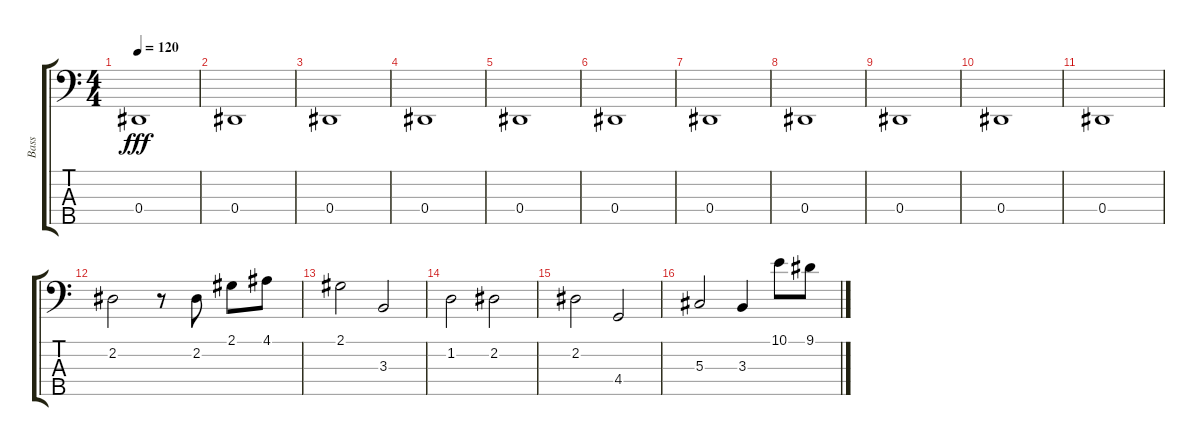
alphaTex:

\track ("Bass" "Bass") {instrument electricbassfinger}
\staff {score tabs}
\tuning (Gb2 Db2 Ab1 Eb1 Bb0) {hide}
\ts (4 4)
\tempo 120
\clef f4
\ks c
0.4.1{dy fff} |
0.4.1 |
0.4.1 |
0.4.1 |
0.4.1 |
0.4.1 |
0.4.1 |
0.4.1 |
0.4.1 |
0.4.1 |
0.4.1 |
2.2.2 r.8 2.2.8 2.1.8 4.1.8 |
2.1.2 3.3.2 |
1.2.2 2.2.2 |
2.2.2 4.4.2 |
5.3.2 3.3.4 10.1.8 9.1.8
